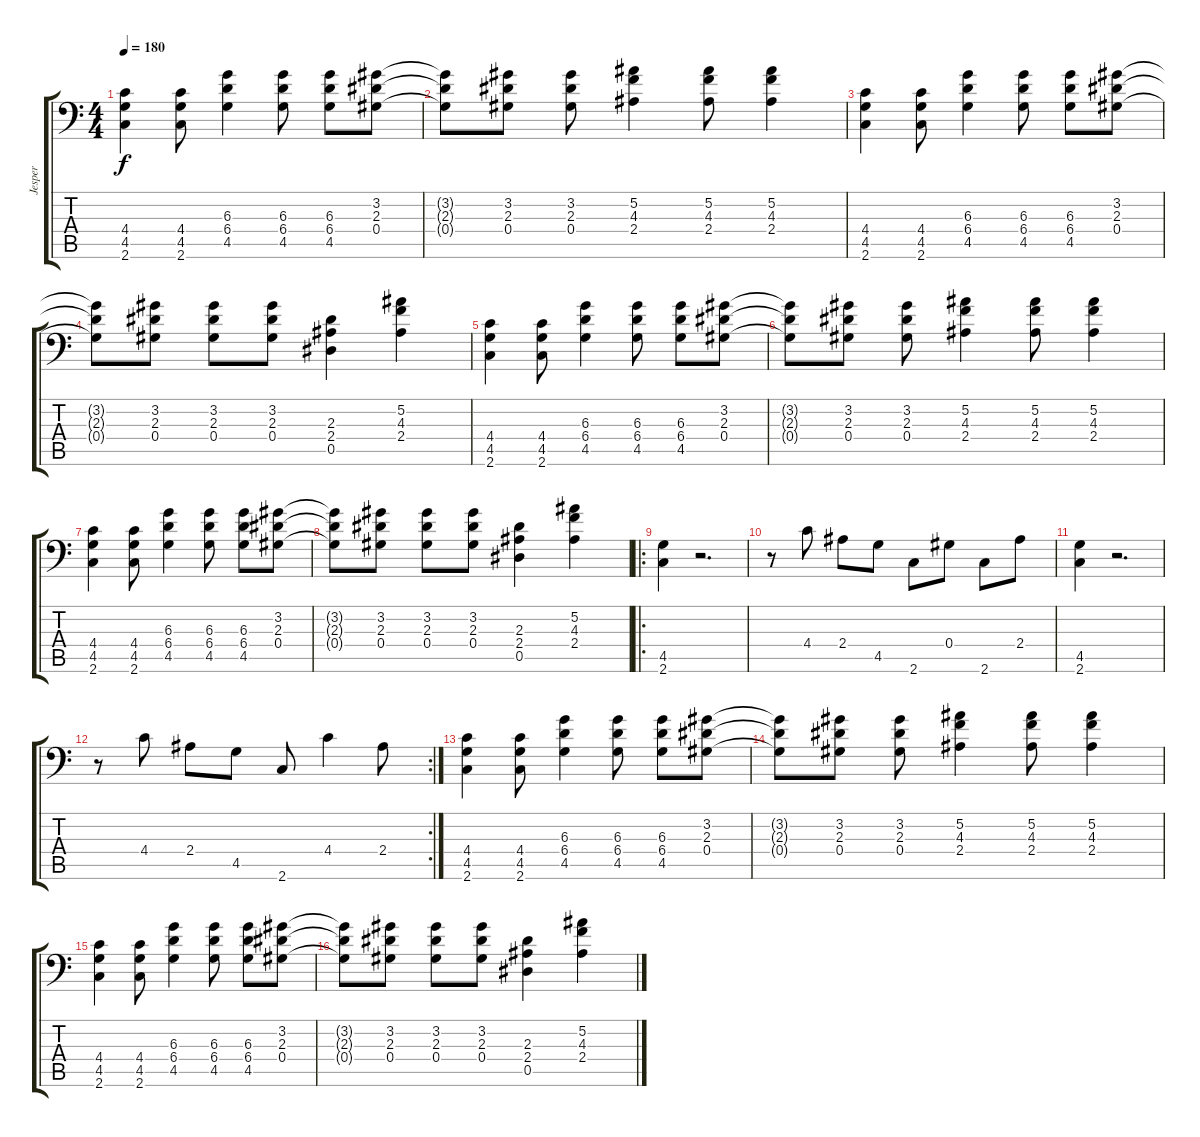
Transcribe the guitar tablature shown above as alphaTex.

\track ("Jesper" "Jesper") {instrument distortionguitar}
\staff {score tabs}
\tuning (Bb3 F3 Db3 Ab2 Eb2 Bb1) {hide}
\ts (4 4)
\tempo 180
\clef f4
\ks c
(4.4 4.5 2.6).4{dy f instrument distortionguitar} (4.4 4.5 2.6).8 (6.3 6.4 4.5).4 (6.3 6.4 4.5).8 (6.3 6.4 4.5).8 (3.2 2.3 0.4).8 |
(3.2{t} 2.3{t} 0.4{t}).8 (3.2 2.3 0.4).8 (3.2 2.3 0.4).8 (5.2 4.3 2.4).4 (5.2 4.3 2.4).8 (5.2 4.3 2.4).4 |
(4.4 4.5 2.6).4 (4.4 4.5 2.6).8 (6.3 6.4 4.5).4 (6.3 6.4 4.5).8 (6.3 6.4 4.5).8 (3.2 2.3 0.4).8 |
(3.2{t} 2.3{t} 0.4{t}).8 (3.2 2.3 0.4).8 (3.2 2.3 0.4).8 (3.2 2.3 0.4).8 (2.3 2.4 0.5).4 (5.2 4.3 2.4).4 |
(4.4 4.5 2.6).4 (4.4 4.5 2.6).8 (6.3 6.4 4.5).4 (6.3 6.4 4.5).8 (6.3 6.4 4.5).8 (3.2 2.3 0.4).8 |
(3.2{t} 2.3{t} 0.4{t}).8 (3.2 2.3 0.4).8 (3.2 2.3 0.4).8 (5.2 4.3 2.4).4 (5.2 4.3 2.4).8 (5.2 4.3 2.4).4 |
(4.4 4.5 2.6).4 (4.4 4.5 2.6).8 (6.3 6.4 4.5).4 (6.3 6.4 4.5).8 (6.3 6.4 4.5).8 (3.2 2.3 0.4).8 |
(3.2{t} 2.3{t} 0.4{t}).8 (3.2 2.3 0.4).8 (3.2 2.3 0.4).8 (3.2 2.3 0.4).8 (2.3 2.4 0.5).4 (5.2 4.3 2.4).4 |
\ro
(4.5 2.6).4 r.2{d} |
r.8 4.4.8 2.4.8 4.5.8 2.6.8 0.4.8 2.6.8 2.4.8 |
(4.5 2.6).4 r.2{d} |
\rc 2
r.8 4.4.8 2.4.8 4.5.8 2.6.8 4.4.4 2.4.8 |
(4.4 4.5 2.6).4 (4.4 4.5 2.6).8 (6.3 6.4 4.5).4 (6.3 6.4 4.5).8 (6.3 6.4 4.5).8 (3.2 2.3 0.4).8 |
(3.2{t} 2.3{t} 0.4{t}).8 (3.2 2.3 0.4).8 (3.2 2.3 0.4).8 (5.2 4.3 2.4).4 (5.2 4.3 2.4).8 (5.2 4.3 2.4).4 |
(4.4 4.5 2.6).4 (4.4 4.5 2.6).8 (6.3 6.4 4.5).4 (6.3 6.4 4.5).8 (6.3 6.4 4.5).8 (3.2 2.3 0.4).8 |
(3.2{t} 2.3{t} 0.4{t}).8 (3.2 2.3 0.4).8 (3.2 2.3 0.4).8 (3.2 2.3 0.4).8 (2.3 2.4 0.5).4 (5.2 4.3 2.4).4
